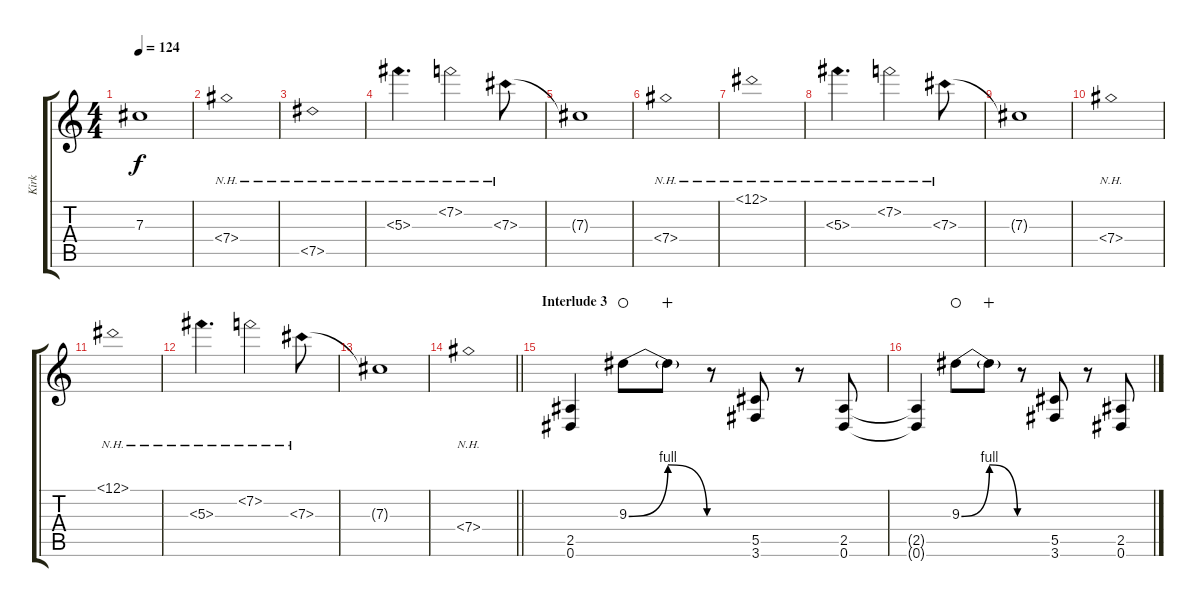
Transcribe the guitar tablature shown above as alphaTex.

\track ("Kirk" "Kirk") {instrument distortionguitar}
\staff {score tabs}
\tuning (Eb4 Bb3 Gb3 Db3 Ab2 Eb2) {hide}
\ts (4 4)
\tempo 124
\clef g2
\ks c
7.3{t}.1{dy f} |
7.4{nh}.1 |
7.5{nh}.1 |
5.3{nh}.4{d} 7.2{nh}.2 7.3{nh}.8 |
7.3{t}.1 |
7.4{nh}.1 |
12.1{nh}.1{volume 5} |
5.3{nh}.4{d} 7.2{nh}.2 7.3{nh}.8 |
7.3{t}.1 |
7.4{nh}.1 |
12.1{nh}.1 |
5.3{nh}.4{d} 7.2{nh}.2 7.3{nh}.8 |
7.3{t}.1 |
\barLineRight lightlight
7.4{nh}.1 |
\section ("" "Interlude 3")
(2.5 0.6).4{volume 6} 9.3{be (bendrelease 0 0 5 4 20 4 60 0)}.8{waho} 9.3{t}.8{wahc} r.8 (5.5 3.6).8 r.8 (2.5 0.6).8 |
(2.5{t} 0.6{t}).4 9.3{be (bendrelease 0 0 5 4 20 4 60 0)}.8{waho} 9.3{t}.8{wahc} r.8 (5.5 3.6).8 r.8 (2.5 0.6).8
